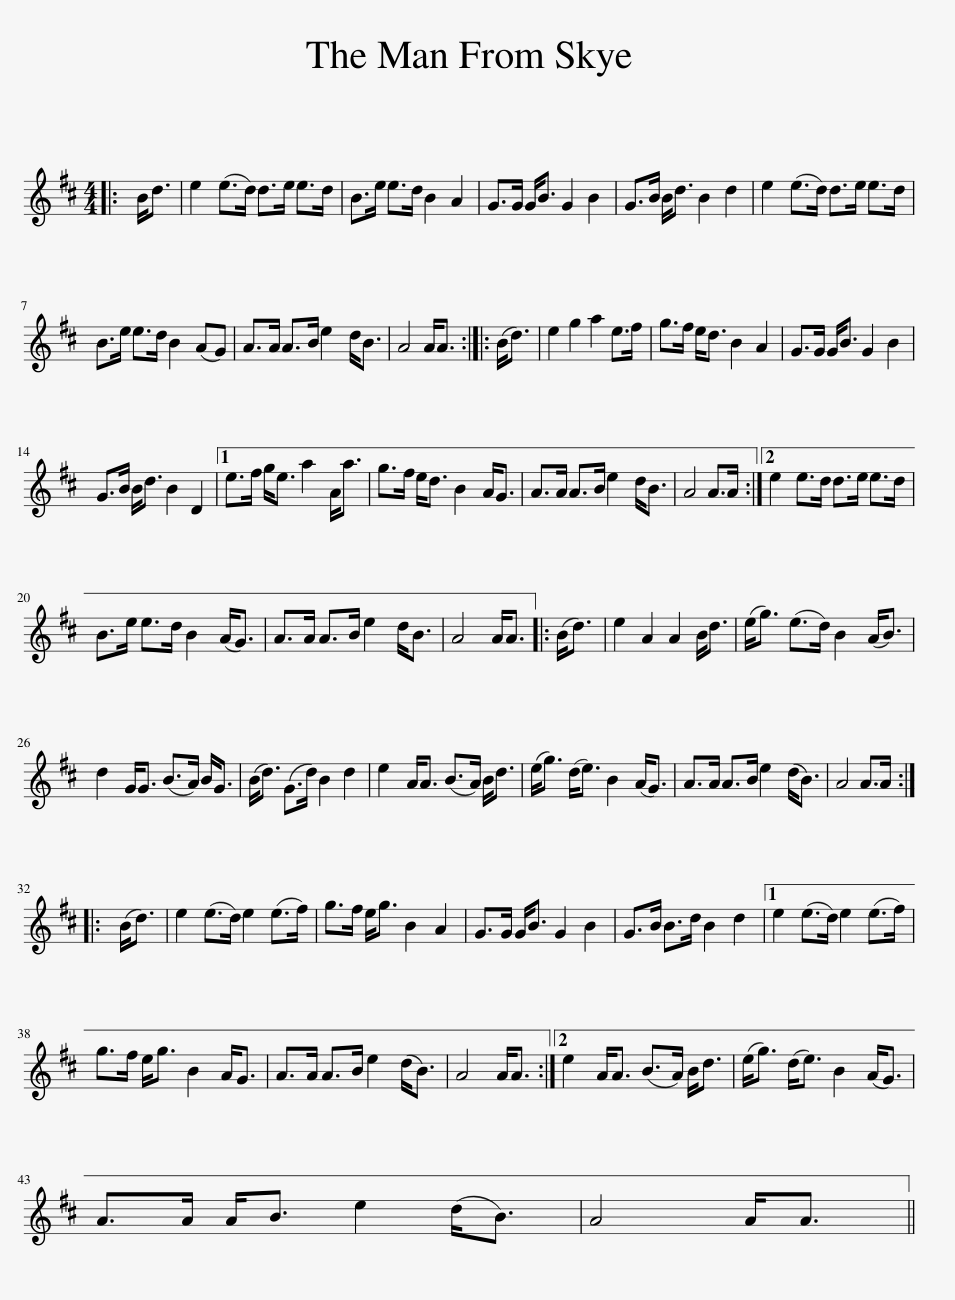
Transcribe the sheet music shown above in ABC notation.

X:1
L:1/8
M:4/4
I:linebreak $
K:D
V:1 treble
V:1
|: B<d | e2 (e>d) d>e e>d | B>e e>d B2 A2 | G>G G<B G2 B2 | G>B B<d B2 d2 | %5
 e2 (e>d) d>e e>d |$ B>e e>d B2 (AG) | A>A A>B e2 d<B | A4 A<A :: (B<d) | %10
 e2 g2 a2 e>f | g>f e<d B2 A2 | G>G G<B G2 B2 |$ G>B B<d B2 D2 |1 e>f g<e a2 A<a | %15
 g>f e<d B2 A<G | A>A A>B e2 d<B | A4 A>A :|2 e2 e>d d>e e>d |$ B>e e>d B2 (A<G) | %20
 A>A A>B e2 d<B | A4 A<A |: (B<d) | e2 A2 A2 B<d | (e<g) (e>d) B2 (A<B) |$ %25
 d2 G<G (B>A) B<G | (B<d) (G>d) B2 d2 | e2 A<A (B>A) B<d | (e<g) (d<e) B2 (A<G) | A>A A>B e2 (d<B) | %30
 A4 A>A ::$ (B<d) | e2 (e>d) e2 (e>f) | g>f e<g B2 A2 | G>G G<B G2 B2 | %35
 G>B B>d B2 d2 |1 e2 (e>d) e2 (e>f) |$ g>f e<g B2 A<G | A>A A>B e2 (d<B) | A4 A<A :|2 %40
 e2 A<A (B>A) B<d | (e<g) (d<e) B2 (A<G) |$ A>A A<B e2 (d<B) | A4 A<A || %44
